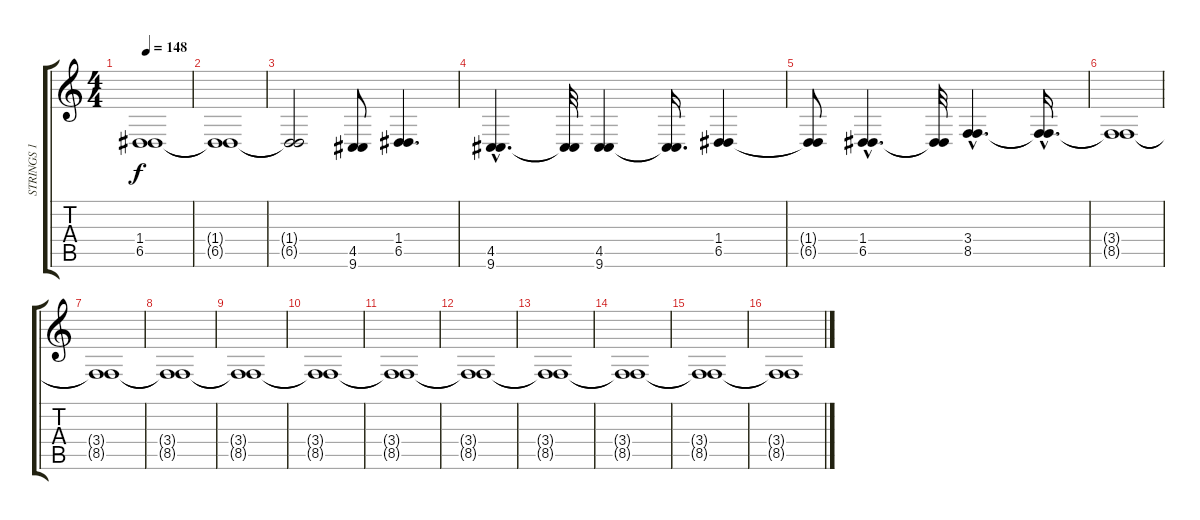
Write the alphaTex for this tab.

\track ("STRINGS 1" "STRINGS 1") {instrument viola}
\staff {score tabs}
\tuning (E4 B3 G3 D3 A2 E2) {hide}
\ts (4 4)
\tempo 148
\clef g2
\ks c
(1.4{t} 6.5{t}).1{dy f} |
(1.4{t} 6.5{t}).1 |
(1.4{t} 6.5{t}).2 (4.5 9.6).8 (1.4 6.5).4{d} |
(4.5{hac} 9.6{hac}).4{d} (4.5{t} 9.6{t}).32 (4.5 9.6).4 (4.5{t} 9.6{t}).16{d} (1.4 6.5).4 |
(1.4{t} 6.5{t}).8 (1.4{hac} 6.5{hac}).4{d} (1.4{t} 6.5{t}).32 (3.4{hac} 8.5{hac}).4{d} (3.4{hac t} 8.5{hac t}).16{d} |
(3.4{t} 8.5{t}).1 |
(3.4{t} 8.5{t}).1 |
(3.4{t} 8.5{t}).1 |
(3.4{t} 8.5{t}).1 |
(3.4{t} 8.5{t}).1 |
(3.4{t} 8.5{t}).1 |
(3.4{t} 8.5{t}).1 |
(3.4{t} 8.5{t}).1 |
(3.4{t} 8.5{t}).1 |
(3.4{t} 8.5{t}).1 |
(3.4{t} 8.5{t}).1
